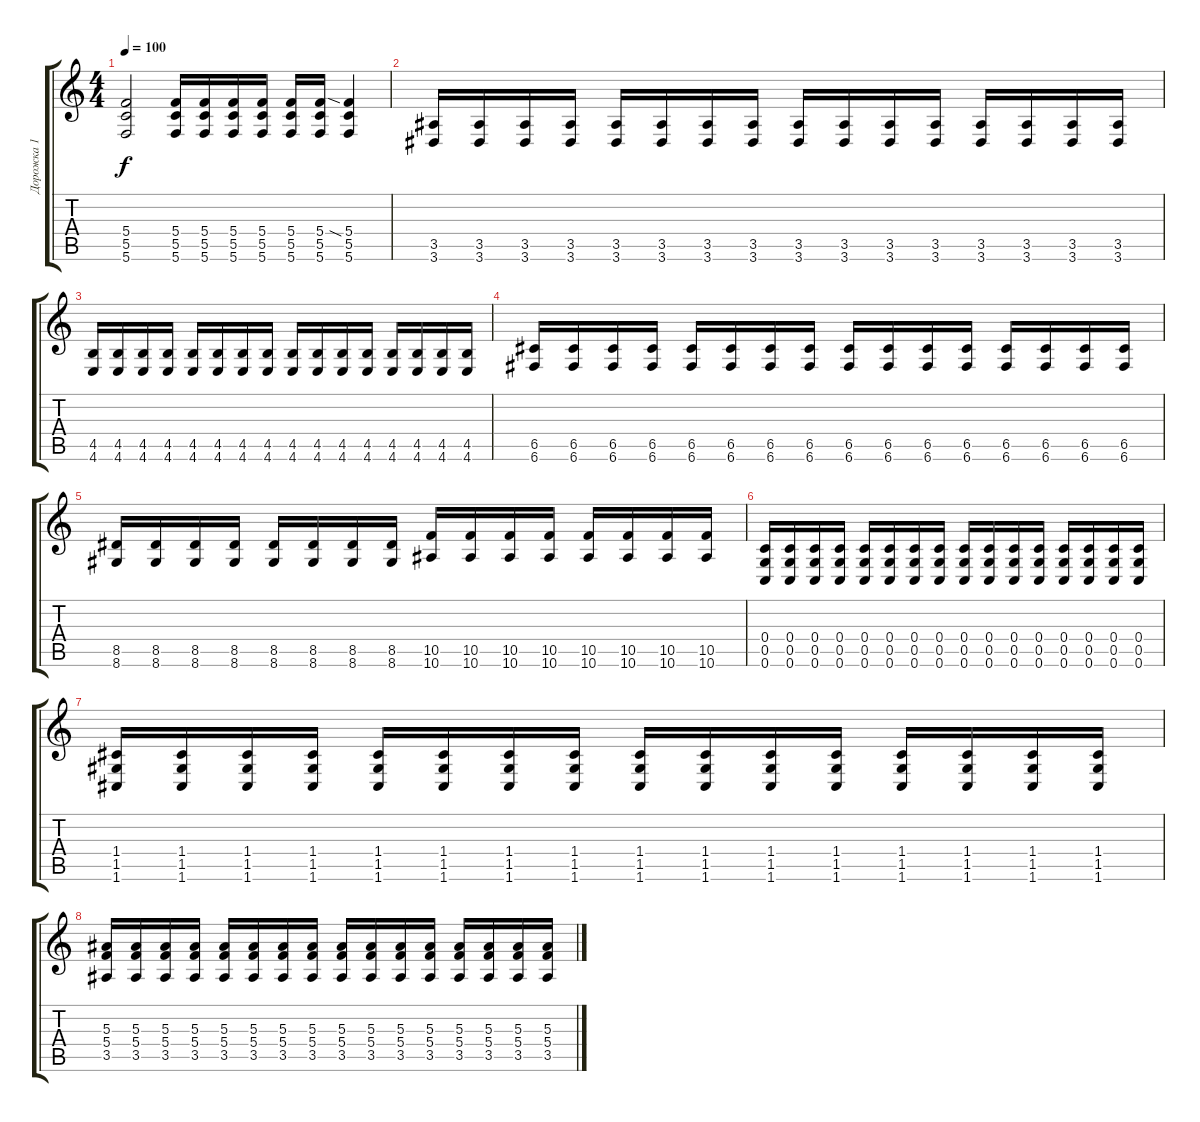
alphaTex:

\track ("Дорожка 1" "Дорожка 1") {instrument distortionguitar}
\staff {score tabs}
\tuning (D4 A3 F3 C3 G2 C2) {hide}
\ts (4 4)
\tempo 100
\clef g2
\ks c
(5.4 5.5 5.6).2{dy f} (5.4 5.5 5.6).16 (5.4 5.5 5.6).16 (5.4 5.5 5.6).16 (5.4 5.5 5.6).16 (5.4 5.5 5.6).16 (5.4 5.5 5.6).16 (5.4{sia} 5.5 5.6).4 |
(3.5 3.6).16 (3.5 3.6).16 (3.5 3.6).16 (3.5 3.6).16 (3.5 3.6).16 (3.5 3.6).16 (3.5 3.6).16 (3.5 3.6).16 (3.5 3.6).16 (3.5 3.6).16 (3.5 3.6).16 (3.5 3.6).16 (3.5 3.6).16 (3.5 3.6).16 (3.5 3.6).16 (3.5 3.6).16 |
(4.5 4.6).16 (4.5 4.6).16 (4.5 4.6).16 (4.5 4.6).16 (4.5 4.6).16 (4.5 4.6).16 (4.5 4.6).16 (4.5 4.6).16 (4.5 4.6).16 (4.5 4.6).16 (4.5 4.6).16 (4.5 4.6).16 (4.5 4.6).16 (4.5 4.6).16 (4.5 4.6).16 (4.5 4.6).16 |
(6.5 6.6).16 (6.5 6.6).16 (6.5 6.6).16 (6.5 6.6).16 (6.5 6.6).16 (6.5 6.6).16 (6.5 6.6).16 (6.5 6.6).16 (6.5 6.6).16 (6.5 6.6).16 (6.5 6.6).16 (6.5 6.6).16 (6.5 6.6).16 (6.5 6.6).16 (6.5 6.6).16 (6.5 6.6).16 |
(8.5 8.6).16 (8.5 8.6).16 (8.5 8.6).16 (8.5 8.6).16 (8.5 8.6).16 (8.5 8.6).16 (8.5 8.6).16 (8.5 8.6).16 (10.5 10.6).16 (10.5 10.6).16 (10.5 10.6).16 (10.5 10.6).16 (10.5 10.6).16 (10.5 10.6).16 (10.5 10.6).16 (10.5 10.6).16 |
(0.4 0.5 0.6).16 (0.4 0.5 0.6).16 (0.4 0.5 0.6).16 (0.4 0.5 0.6).16 (0.4 0.5 0.6).16 (0.4 0.5 0.6).16 (0.4 0.5 0.6).16 (0.4 0.5 0.6).16 (0.4 0.5 0.6).16 (0.4 0.5 0.6).16 (0.4 0.5 0.6).16 (0.4 0.5 0.6).16 (0.4 0.5 0.6).16 (0.4 0.5 0.6).16 (0.4 0.5 0.6).16 (0.4 0.5 0.6).16 |
(1.4 1.5 1.6).16 (1.4 1.5 1.6).16 (1.4 1.5 1.6).16 (1.4 1.5 1.6).16 (1.4 1.5 1.6).16 (1.4 1.5 1.6).16 (1.4 1.5 1.6).16 (1.4 1.5 1.6).16 (1.4 1.5 1.6).16 (1.4 1.5 1.6).16 (1.4 1.5 1.6).16 (1.4 1.5 1.6).16 (1.4 1.5 1.6).16 (1.4 1.5 1.6).16 (1.4 1.5 1.6).16 (1.4 1.5 1.6).16 |
(5.3 5.4 3.5).16 (5.3 5.4 3.5).16 (5.3 5.4 3.5).16 (5.3 5.4 3.5).16 (5.3 5.4 3.5).16 (5.3 5.4 3.5).16 (5.3 5.4 3.5).16 (5.3 5.4 3.5).16 (5.3 5.4 3.5).16 (5.3 5.4 3.5).16 (5.3 5.4 3.5).16 (5.3 5.4 3.5).16 (5.3 5.4 3.5).16 (5.3 5.4 3.5).16 (5.3 5.4 3.5).16 (5.3 5.4 3.5).16
